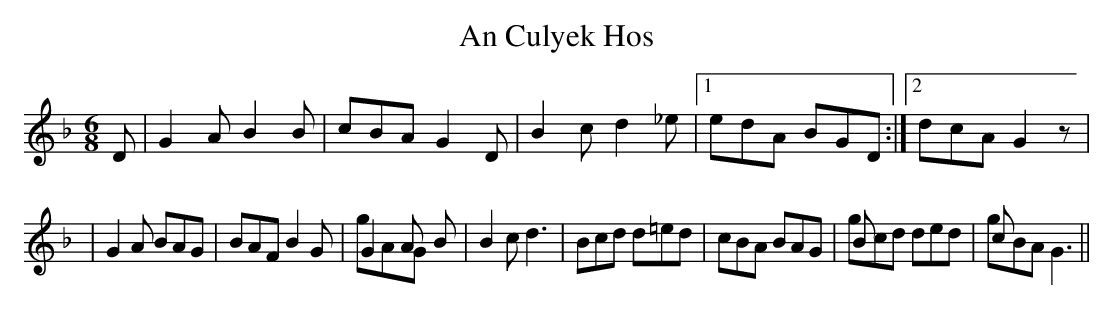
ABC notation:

X:1
T:An Culyek Hos
M:6/8
L:1/8
K:F
D|G2 A B2 B|cBA G2 D|B2 c d2 _e|1 edA BGD:|2dcA G2 z|!|
G2 A BAG|BAF B2 G|G2 A B&gt;AG|B2 c d3|Bcd d=ed|cBA BAG|B&gt;cd ded|c&gt;BA G3||
